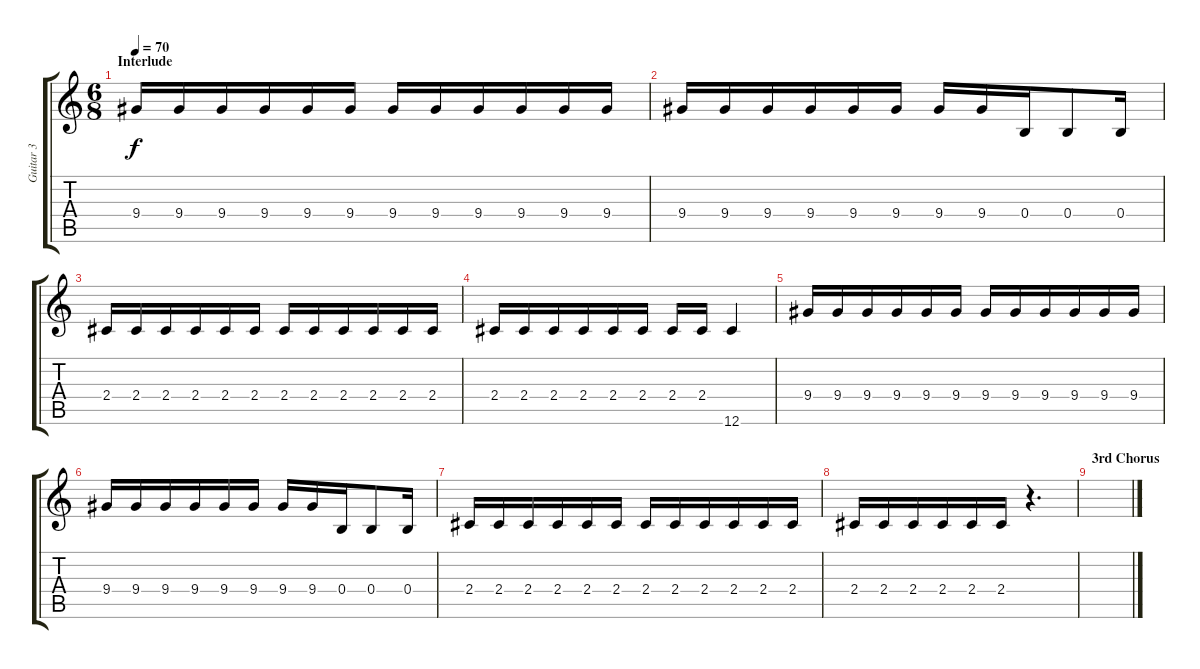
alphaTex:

\track ("Guitar 3" "Guitar 3") {instrument distortionguitar}
\staff {score tabs}
\tuning (Db4 Ab3 G3 B2 Gb2 Db2) {hide}
\ts (6 8)
\section ("" "Interlude")
\tempo 70
\clef g2
\ks c
9.4.16{dy f} 9.4.16 9.4.16 9.4.16 9.4.16 9.4.16 9.4.16 9.4.16 9.4.16 9.4.16 9.4.16 9.4.16 |
9.4.16 9.4.16 9.4.16 9.4.16 9.4.16 9.4.16 9.4.16 9.4.16 0.4.16 0.4.8 0.4.16 |
2.4.16 2.4.16 2.4.16 2.4.16 2.4.16 2.4.16 2.4.16 2.4.16 2.4.16 2.4.16 2.4.16 2.4.16 |
2.4.16 2.4.16 2.4.16 2.4.16 2.4.16 2.4.16 2.4.16 2.4.16 12.6.4 |
9.4.16 9.4.16 9.4.16 9.4.16 9.4.16 9.4.16 9.4.16 9.4.16 9.4.16 9.4.16 9.4.16 9.4.16 |
9.4.16 9.4.16 9.4.16 9.4.16 9.4.16 9.4.16 9.4.16 9.4.16 0.4.16 0.4.8 0.4.16 |
2.4.16 2.4.16 2.4.16 2.4.16 2.4.16 2.4.16 2.4.16 2.4.16 2.4.16 2.4.16 2.4.16 2.4.16 |
2.4.16 2.4.16 2.4.16 2.4.16 2.4.16 2.4.16 r.4{d} |
\section ("" "3rd Chorus")
